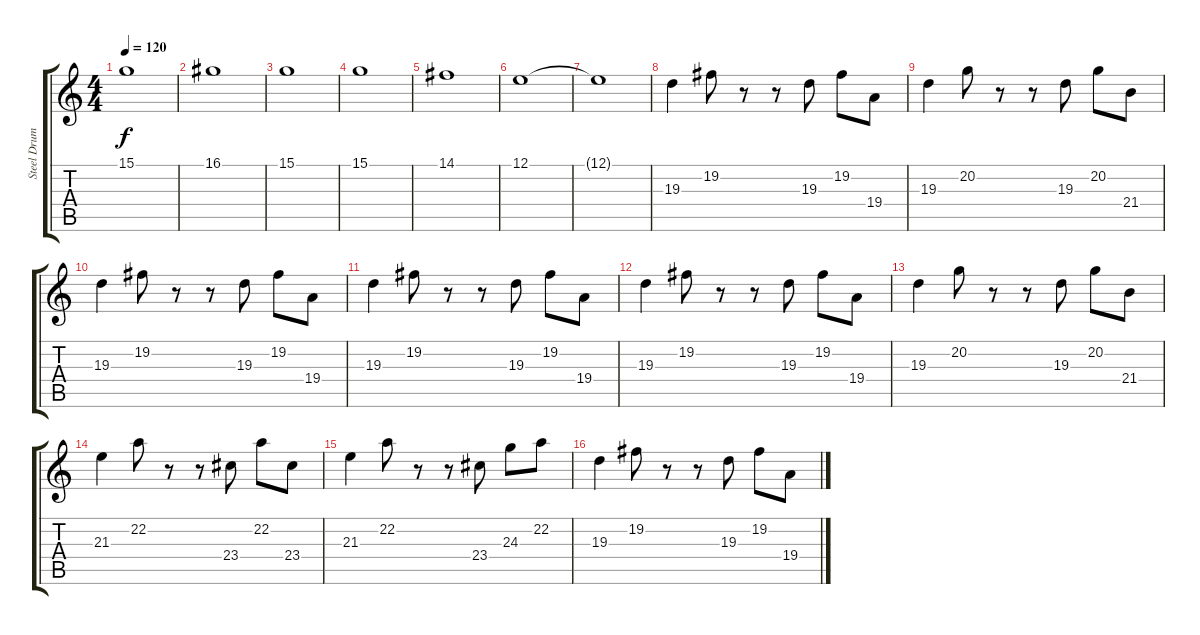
\track ("Steel Drums" "Steel Drum") {instrument steeldrums}
\staff {score tabs}
\tuning (E4 B3 G3 D3 A2 E2) {hide}
\ts (4 4)
\tempo 120
\clef g2
\ks c
15.1.1{dy f} |
16.1.1 |
15.1.1 |
15.1.1 |
14.1.1 |
12.1.1 |
12.1{t}.1 |
19.3.4 19.2.8 r.8 r.8 19.3.8 19.2.8 19.4.8 |
19.3.4 20.2.8 r.8 r.8 19.3.8 20.2.8 21.4.8 |
19.3.4 19.2.8 r.8 r.8 19.3.8 19.2.8 19.4.8 |
19.3.4 19.2.8 r.8 r.8 19.3.8 19.2.8 19.4.8 |
19.3.4 19.2.8 r.8 r.8 19.3.8 19.2.8 19.4.8 |
19.3.4 20.2.8 r.8 r.8 19.3.8 20.2.8 21.4.8 |
21.3.4 22.2.8 r.8 r.8 23.4.8 22.2.8 23.4.8 |
21.3.4 22.2.8 r.8 r.8 23.4.8 24.3.8 22.2.8 |
19.3.4 19.2.8 r.8 r.8 19.3.8 19.2.8 19.4.8
